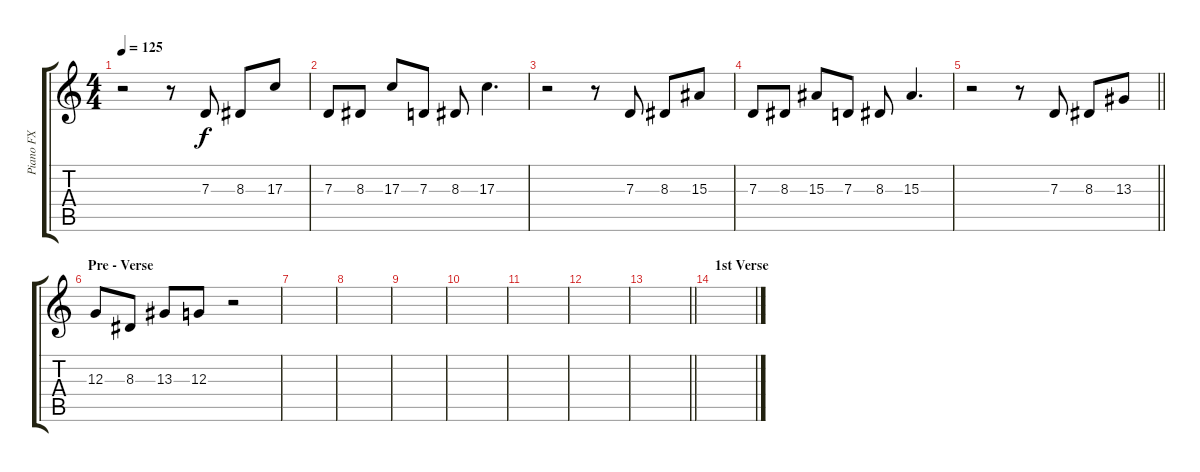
\track ("Piano FX" "Piano FX") {instrument acousticgrandpiano}
\staff {score tabs}
\tuning (E4 B3 G3 D3 A2 E2) {hide}
\ts (4 4)
\tempo 125
\clef g2
\ks c
r.2{dy f} r.8 7.3.8 8.3.8 17.3.8 |
7.3.8 8.3.8 17.3.8 7.3.8 8.3.8 17.3.4{d} |
r.2 r.8 7.3.8 8.3.8 15.3.8 |
7.3.8 8.3.8 15.3.8 7.3.8 8.3.8 15.3.4{d} |
\barLineRight lightlight
r.2 r.8 7.3.8 8.3.8 13.3.8 |
\section ("" "Pre - Verse")
12.3.8 8.3.8 13.3.8 12.3.8 r.2 |
|
|
|
|
|
|
\barLineRight lightlight
|
\section ("" "1st Verse")
